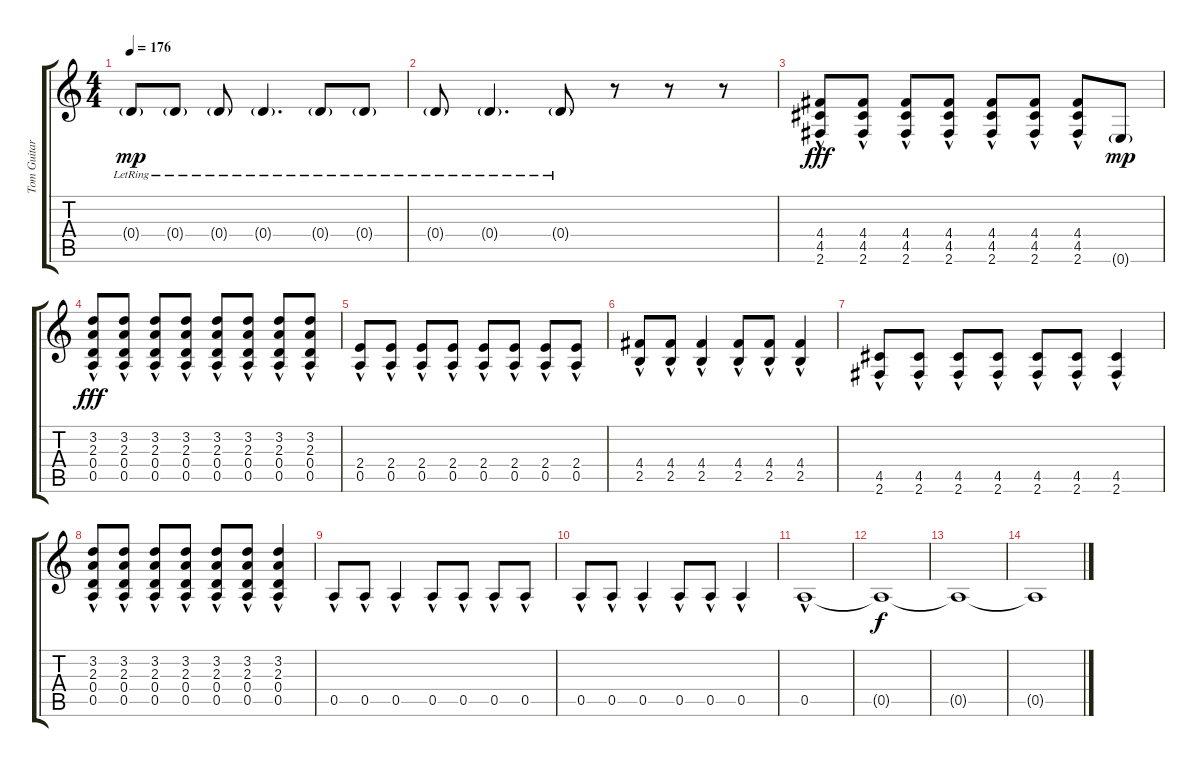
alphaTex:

\track ("Tom Guitar1" "Tom Guitar") {instrument distortionguitar}
\staff {score tabs}
\tuning (E4 B3 G3 D3 A2 E2) {hide}
\ts (4 4)
\tempo 176
\clef g2
\ks c
0.4{g lr}.8{dy mp} 0.4{g lr}.8 0.4{g lr}.8 0.4{g lr}.4{d} 0.4{g lr}.8 0.4{g lr}.8 |
0.4{g lr}.8 0.4{g lr}.4{d} 0.4{g lr}.8 r.8 r.8 r.8 |
(4.4{hac} 4.5{hac} 2.6{hac}).8{dy fff} (4.4{hac} 4.5{hac} 2.6{hac}).8 (4.4{hac} 4.5{hac} 2.6{hac}).8 (4.4{hac} 4.5{hac} 2.6{hac}).8 (4.4{hac} 4.5{hac} 2.6{hac}).8 (4.4{hac} 4.5{hac} 2.6{hac}).8 (4.4{hac} 4.5{hac} 2.6{hac}).8 0.6{g}.8{dy mp} |
(3.2{hac} 2.3{hac} 0.4{hac} 0.5{hac}).8{dy fff} (3.2{hac} 2.3{hac} 0.4{hac} 0.5{hac}).8 (3.2{hac} 2.3{hac} 0.4{hac} 0.5{hac}).8 (3.2{hac} 2.3{hac} 0.4{hac} 0.5{hac}).8 (3.2{hac} 2.3{hac} 0.4{hac} 0.5{hac}).8 (3.2{hac} 2.3{hac} 0.4{hac} 0.5{hac}).8 (3.2{hac} 2.3{hac} 0.4{hac} 0.5{hac}).8 (3.2{hac} 2.3{hac} 0.4{hac} 0.5{hac}).8 |
(2.4{hac} 0.5{hac}).8 (2.4{hac} 0.5{hac}).8 (2.4{hac} 0.5{hac}).8 (2.4{hac} 0.5{hac}).8 (2.4{hac} 0.5{hac}).8 (2.4{hac} 0.5{hac}).8 (2.4{hac} 0.5{hac}).8 (2.4{hac} 0.5{hac}).8 |
(4.4{hac} 2.5{hac}).8 (4.4{hac} 2.5{hac}).8 (4.4{hac} 2.5{hac}).4 (4.4{hac} 2.5{hac}).8 (4.4{hac} 2.5{hac}).8 (4.4{hac} 2.5{hac}).4 |
(4.5{hac} 2.6{hac}).8 (4.5{hac} 2.6{hac}).8 (4.5{hac} 2.6{hac}).8 (4.5{hac} 2.6{hac}).8 (4.5{hac} 2.6{hac}).8 (4.5{hac} 2.6{hac}).8 (4.5{hac} 2.6{hac}).4 |
(3.2{hac} 2.3{hac} 0.4{hac} 0.5{hac}).8 (3.2{hac} 2.3{hac} 0.4{hac} 0.5{hac}).8 (3.2{hac} 2.3{hac} 0.4{hac} 0.5{hac}).8 (3.2{hac} 2.3{hac} 0.4{hac} 0.5{hac}).8 (3.2{hac} 2.3{hac} 0.4{hac} 0.5{hac}).8 (3.2{hac} 2.3{hac} 0.4{hac} 0.5{hac}).8 (3.2{hac} 2.3{hac} 0.4{hac} 0.5{hac}).4 |
0.5{hac}.8 0.5{hac}.8 0.5{hac}.4 0.5{hac}.8 0.5{hac}.8 0.5{hac}.8 0.5{hac}.8 |
0.5{hac}.8 0.5{hac}.8 0.5{hac}.4 0.5{hac}.8 0.5{hac}.8 0.5{hac}.4 |
0.5{hac}.1 |
0.5{t}.1{dy f} |
0.5{t}.1 |
0.5{t}.1
